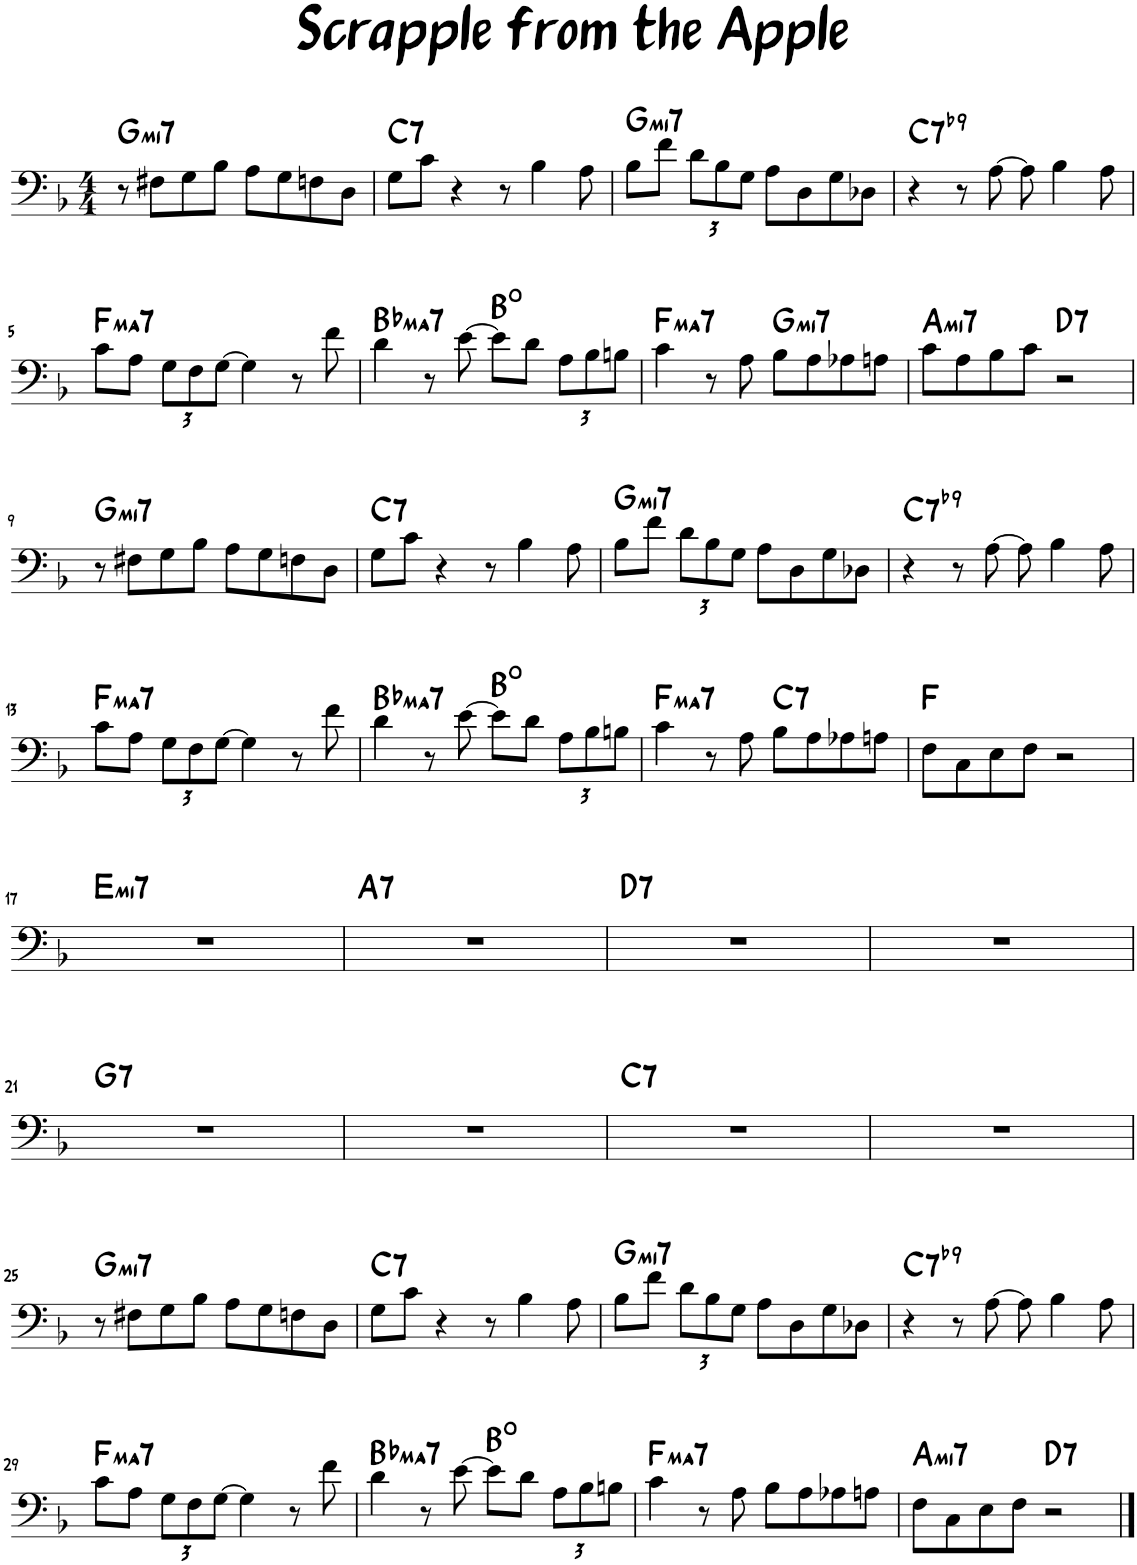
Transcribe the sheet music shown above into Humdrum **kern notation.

**kern	**harte
*part1	*part1
*staff1	*
*I"Piano	*
*I'Pno.	*
*clefF4	*
*k[b-]	*
*M4/4	*
=1	=1
!	!LO:H:kt=mi7
8r	G:min7
8F#X\L	.
8G\	.
8B-\J	.
8A\L	.
8G\	.
8Fn\	.
8D\J	.
=2	=2
!	!LO:H:kt=7
8G\L	C:7
8c\J	.
4r	.
8r	.
4B-\	.
8A\	.
=3	=3
!	!LO:H:kt=mi7
8B-\L	G:min7
8f\J	.
*Xbrackettup	*
12d\L	.
12B-\	.
12G\J	.
8A\L	.
8D\	.
8G\	.
8D-X\J	.
=4	=4
!	!LO:H:kt=7
4r	C:7(b9)
8r	.
[8A\	.
8A\]	.
4B-\	.
8A\	.
!!LO:LB:g=z
=5	=5
!	!LO:H:kt=ma7
8c\L	F:maj7
8A\J	.
12G\L	.
12F\	.
[12G\J	.
4G\]	.
8r	.
8f\	.
=6	=6
!	!LO:H:kt=ma7
4d\	Bb:maj7
8r	.
[8e\	.
8e\L]	B:dim
8d\J	.
12A\L	.
12B-\	.
12Bn\J	.
=7	=7
!	!LO:H:kt=ma7
4c\	F:maj7
8r	.
8A\	.
!	!LO:H:kt=mi7
8B-\L	G:min7
8A\	.
8A-X\	.
8An\J	.
=8	=8
!	!LO:H:kt=mi7
8c\L	A:min7
8A\	.
8B-\	.
8c\J	.
!	!LO:H:kt=7
2r	D:7
!!LO:LB:g=z
=9	=9
!	!LO:H:kt=mi7
8r	G:min7
8F#X\L	.
8G\	.
8B-\J	.
8A\L	.
8G\	.
8Fn\	.
8D\J	.
=10	=10
!	!LO:H:kt=7
8G\L	C:7
8c\J	.
4r	.
8r	.
4B-\	.
8A\	.
=11	=11
!	!LO:H:kt=mi7
8B-\L	G:min7
8f\J	.
12d\L	.
12B-\	.
12G\J	.
8A\L	.
8D\	.
8G\	.
8D-X\J	.
=12	=12
!	!LO:H:kt=7
4r	C:7(b9)
8r	.
[8A\	.
8A\]	.
4B-\	.
8A\	.
!!LO:LB:g=z
=13	=13
!	!LO:H:kt=ma7
8c\L	F:maj7
8A\J	.
12G\L	.
12F\	.
[12G\J	.
4G\]	.
8r	.
8f\	.
=14	=14
!	!LO:H:kt=ma7
4d\	Bb:maj7
8r	.
[8e\	.
8e\L]	B:dim
8d\J	.
12A\L	.
12B-\	.
12Bn\J	.
=15	=15
!	!LO:H:kt=ma7
4c\	F:maj7
8r	.
8A\	.
!	!LO:H:kt=7
8B-\L	C:7
8A\	.
8A-X\	.
8An\J	.
=16	=16
8F\L	F:maj
8C\	.
8E\	.
8F\J	.
2r	.
!!LO:LB:g=z
=17	=17
!	!LO:H:kt=mi7
1r	E:min7
=18	=18
!	!LO:H:kt=7
1r	A:7
=19	=19
!	!LO:H:kt=7
1r	D:7
=20	=20
1r	.
!!LO:LB:g=z
=21	=21
!	!LO:H:kt=7
1r	G:7
=22	=22
1r	.
=23	=23
!	!LO:H:kt=7
1r	C:7
=24	=24
1r	.
!!LO:LB:g=z
=25	=25
!	!LO:H:kt=mi7
8r	G:min7
8F#X\L	.
8G\	.
8B-\J	.
8A\L	.
8G\	.
8Fn\	.
8D\J	.
=26	=26
!	!LO:H:kt=7
8G\L	C:7
8c\J	.
4r	.
8r	.
4B-\	.
8A\	.
=27	=27
!	!LO:H:kt=mi7
8B-\L	G:min7
8f\J	.
12d\L	.
12B-\	.
12G\J	.
8A\L	.
8D\	.
8G\	.
8D-X\J	.
=28	=28
!	!LO:H:kt=7
4r	C:7(b9)
8r	.
[8A\	.
8A\]	.
4B-\	.
8A\	.
!!LO:LB:g=z
=29	=29
!	!LO:H:kt=ma7
8c\L	F:maj7
8A\J	.
12G\L	.
12F\	.
[12G\J	.
4G\]	.
8r	.
8f\	.
=30	=30
!	!LO:H:kt=ma7
4d\	Bb:maj7
8r	.
[8e\	.
8e\L]	B:dim
8d\J	.
12A\L	.
12B-\	.
12Bn\J	.
=31	=31
!	!LO:H:kt=ma7
4c\	F:maj7
8r	.
8A\	.
8B-\L	.
8A\	.
8A-X\	.
8An\J	.
=32	=32
!	!LO:H:kt=mi7
8F\L	A:min7
8C\	.
8E\	.
8F\J	.
!	!LO:H:kt=7
2r	D:7
==	==
*-	*-
